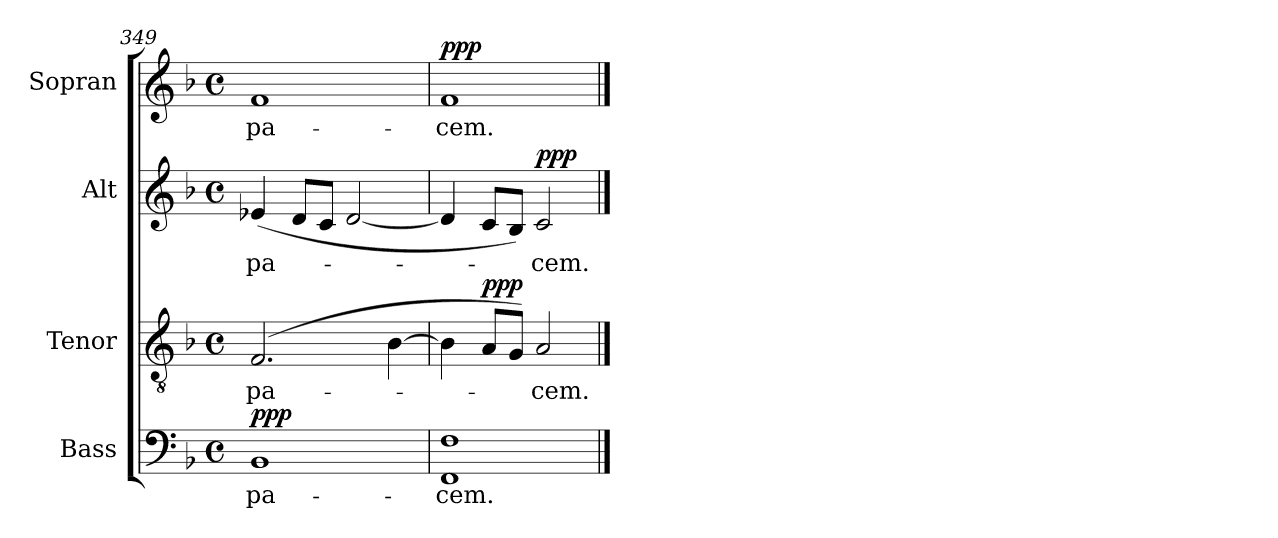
**kern	**text	**dynam	**kern	**text	**dynam	**kern	**text	**dynam	**kern	**text	**dynam
*part4	*part4	*part4	*part3	*part3	*part3	*part2	*part2	*part2	*part1	*part1	*part1
*staff4	*staff4	*staff4	*staff3	*staff3	*staff3	*staff2	*staff2	*staff2	*staff1	*staff1	*staff1
*I"Bass	*	*	*I"Tenor	*	*	*I"Alt	*	*	*I"Sopran	*	*
*I'B.	*	*	*I'T.	*	*	*I'A.	*	*	*I'S.	*	*
*clefF4	*	*	*clefGv2	*	*	*clefG2	*	*	*clefG2	*	*
*k[b-]	*	*	*k[b-]	*	*	*k[b-]	*	*	*k[b-]	*	*
*F:	*	*	*F:	*	*	*F:	*	*	*F:	*	*
*M4/4	*	*	*M4/4	*	*	*M4/4	*	*	*M4/4	*	*
*met(c)	*	*	*met(c)	*	*	*met(c)	*	*	*met(c)	*	*
=349	=349	=349	=349	=349	=349	=349	=349	=349	=349	=349	=349
!	!LO:LY:b	!LO:DY:a	!	!LO:LY:b	!	!	!LO:LY:b	!	!	!LO:LY:b	!
1BB-	pa-	ppp	(2.F/	pa-	.	(<4e-X/	pa-	.	1f	pa-	.
.	.	.	.	.	.	8d/L	.	.	.	.	.
.	.	.	.	.	.	8c/J	.	.	.	.	.
.	.	.	.	.	.	[2d/	.	.	.	.	.
.	.	.	[4B-\	.	.	.	.	.	.	.	.
=350	=350	=350	=350	=350	=350	=350	=350	=350	=350	=350	=350
!	!LO:LY:b	!	!	!	!	!	!	!	!	!LO:LY:b	!LO:DY:a
1FF 1F	-cem.	.	4B-\]	.	.	4d/]	.	.	1f	-cem.	ppp
!	!	!	!	!	!LO:DY:a	!	!	!	!	!	!
.	.	.	8A/L	.	ppp	8c/L	.	.	.	.	.
.	.	.	8G/J)	.	.	8B-/J)	.	.	.	.	.
!	!	!	!	!LO:LY:b	!	!	!LO:LY:b	!LO:DY:a	!	!	!
.	.	.	2A/	-cem.	.	2c/	-cem.	ppp	.	.	.
==	==	==	==	==	==	==	==	==	==	==	==
*-	*-	*-	*-	*-	*-	*-	*-	*-	*-	*-	*-
